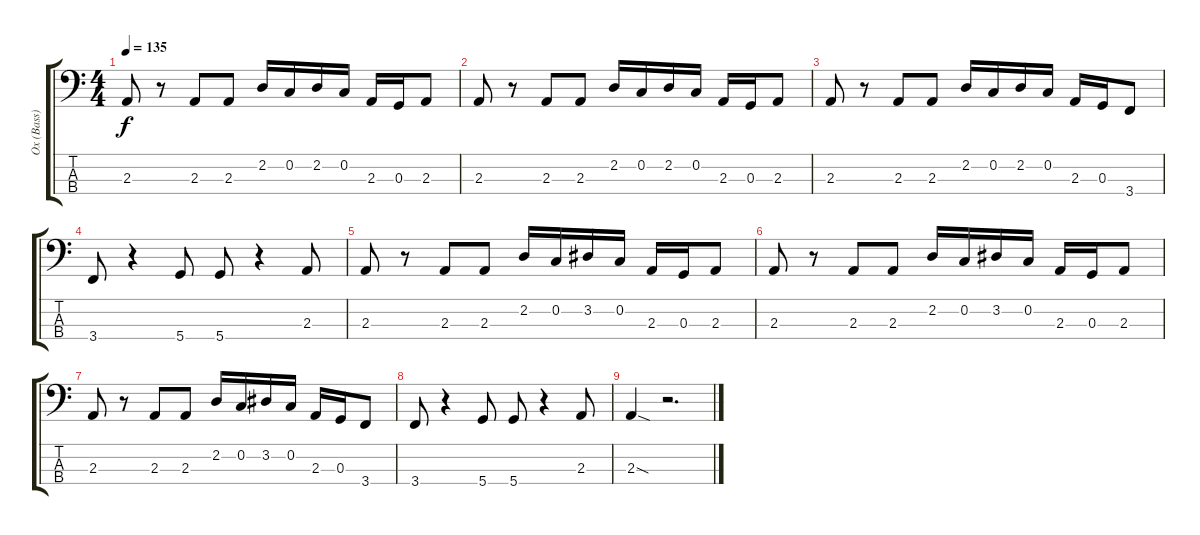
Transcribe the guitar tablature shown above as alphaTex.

\track ("Ox (Bass)" "Ox (Bass)") {instrument electricbasspick}
\staff {score tabs}
\tuning (F2 C2 G1 D1) {hide}
\ts (4 4)
\tempo 135
\clef f4
\ks c
2.3.8{dy f} r.8 2.3.8 2.3.8 2.2.16 0.2.16 2.2.16 0.2.16 2.3.16 0.3.16 2.3.8 |
2.3.8 r.8 2.3.8 2.3.8 2.2.16 0.2.16 2.2.16 0.2.16 2.3.16 0.3.16 2.3.8 |
2.3.8 r.8 2.3.8 2.3.8 2.2.16 0.2.16 2.2.16 0.2.16 2.3.16 0.3.16 3.4.8 |
3.4.8 r.4 5.4.8 5.4.8 r.4 2.3.8 |
2.3.8 r.8 2.3.8 2.3.8 2.2.16 0.2.16 3.2.16 0.2.16 2.3.16 0.3.16 2.3.8 |
2.3.8 r.8 2.3.8 2.3.8 2.2.16 0.2.16 3.2.16 0.2.16 2.3.16 0.3.16 2.3.8 |
2.3.8 r.8 2.3.8 2.3.8 2.2.16 0.2.16 3.2.16 0.2.16 2.3.16 0.3.16 3.4.8 |
3.4.8 r.4 5.4.8 5.4.8 r.4 2.3.8 |
2.3{sod}.4 r.2{d}
